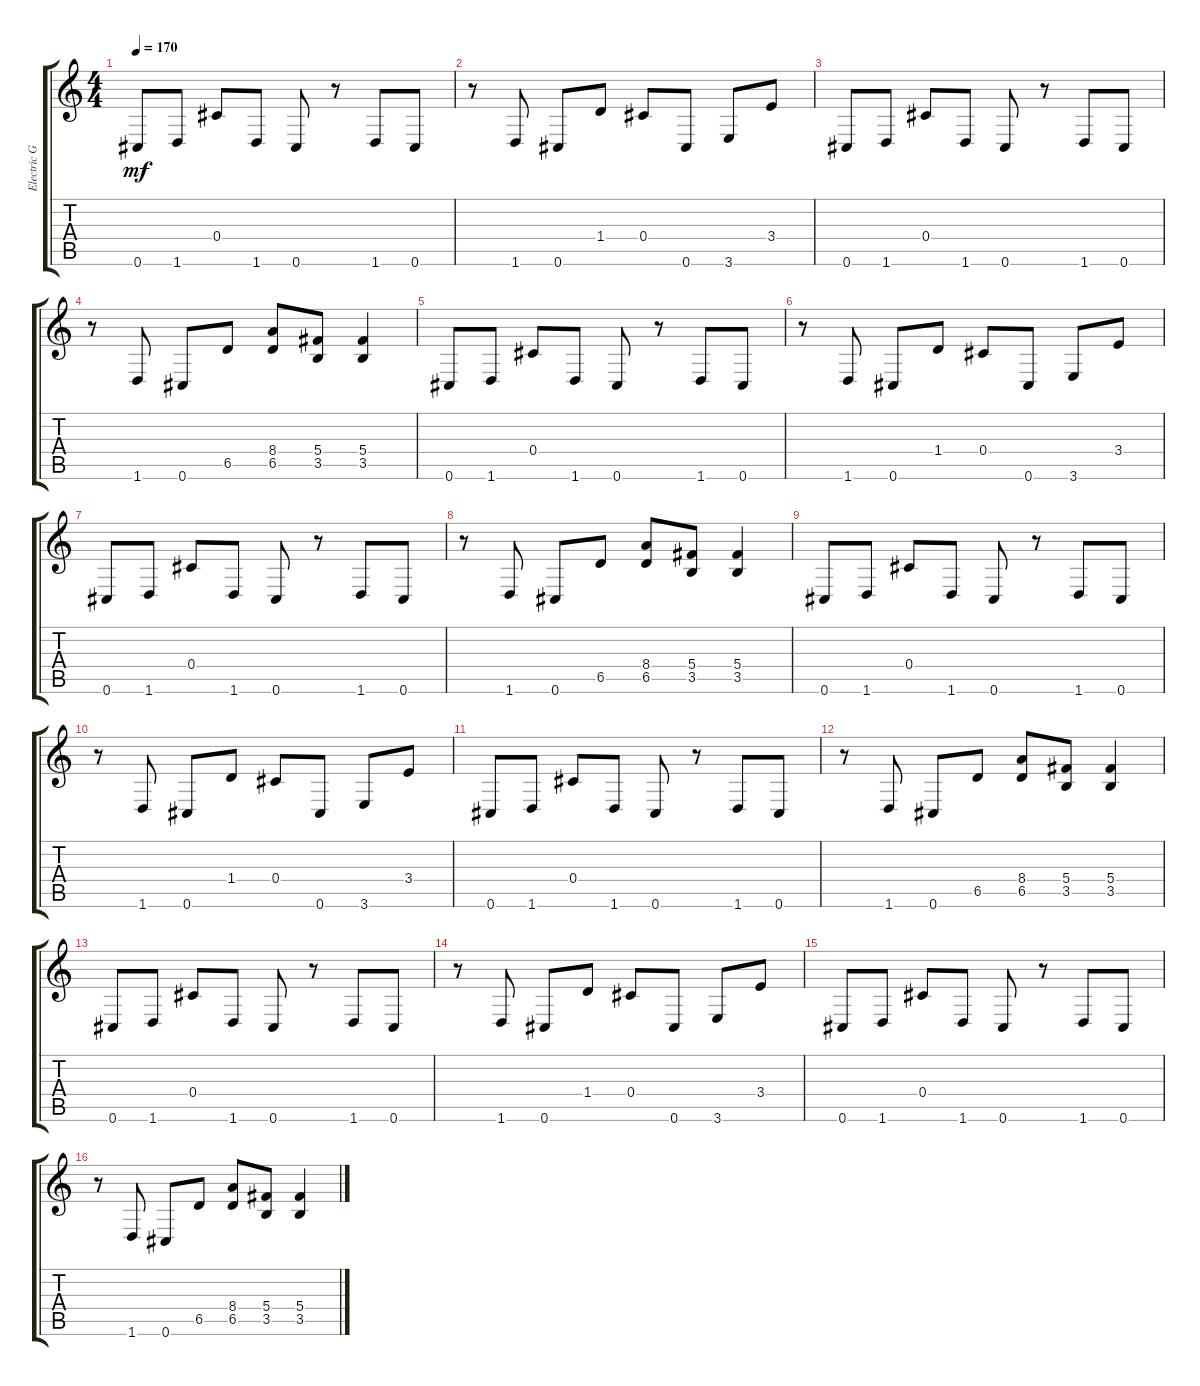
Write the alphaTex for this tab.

\track ("Electric Guitar" "Electric G") {instrument distortionguitar}
\staff {score tabs}
\tuning (Eb4 Bb3 Gb3 Db3 Ab2 Db2) {hide}
\ts (4 4)
\tempo 170
\clef g2
\ks c
0.6.8{dy mf} 1.6.8 0.4.8 1.6.8 0.6.8 r.8 1.6.8 0.6.8 |
r.8 1.6.8 0.6.8 1.4.8 0.4.8 0.6.8 3.6.8 3.4.8 |
0.6.8 1.6.8 0.4.8 1.6.8 0.6.8 r.8 1.6.8 0.6.8 |
r.8 1.6.8 0.6.8 6.5.8 (8.4 6.5).8 (5.4 3.5).8 (5.4 3.5).4 |
0.6.8 1.6.8 0.4.8 1.6.8 0.6.8 r.8 1.6.8 0.6.8 |
r.8 1.6.8 0.6.8 1.4.8 0.4.8 0.6.8 3.6.8 3.4.8 |
0.6.8 1.6.8 0.4.8 1.6.8 0.6.8 r.8 1.6.8 0.6.8 |
r.8 1.6.8 0.6.8 6.5.8 (8.4 6.5).8 (5.4 3.5).8 (5.4 3.5).4 |
0.6.8 1.6.8 0.4.8 1.6.8 0.6.8 r.8 1.6.8 0.6.8 |
r.8 1.6.8 0.6.8 1.4.8 0.4.8 0.6.8 3.6.8 3.4.8 |
0.6.8 1.6.8 0.4.8 1.6.8 0.6.8 r.8 1.6.8 0.6.8 |
r.8 1.6.8 0.6.8 6.5.8 (8.4 6.5).8 (5.4 3.5).8 (5.4 3.5).4 |
0.6.8 1.6.8 0.4.8 1.6.8 0.6.8 r.8 1.6.8 0.6.8 |
r.8 1.6.8 0.6.8 1.4.8 0.4.8 0.6.8 3.6.8 3.4.8 |
0.6.8 1.6.8 0.4.8 1.6.8 0.6.8 r.8 1.6.8 0.6.8 |
r.8 1.6.8 0.6.8 6.5.8 (8.4 6.5).8 (5.4 3.5).8 (5.4 3.5).4
